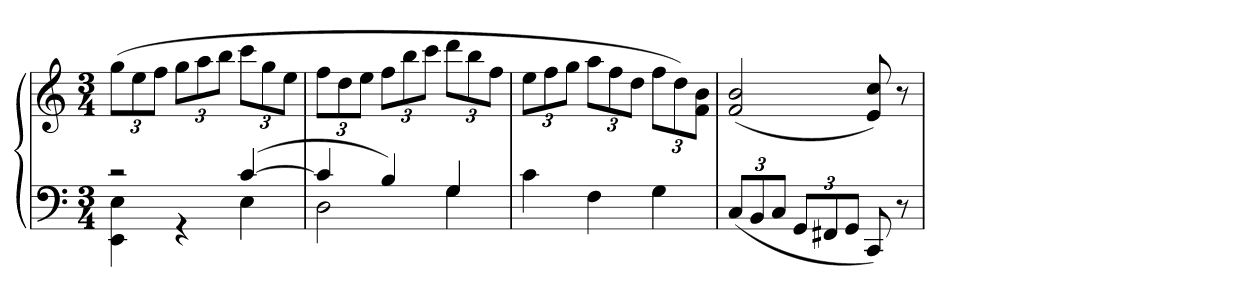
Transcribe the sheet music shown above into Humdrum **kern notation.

**kern	**kern
*part1	*part1
*staff2	*staff1
*clefF4	*clefG2
*k[]	*k[]
*M3/4	*M3/4
=	=
*^	*
2r	4EE 4E	(12ggL
.	.	12ee
.	.	12ffJ
.	4r	12ggL
.	.	12aa
.	.	12bbJ
([4c	4E	12cccL
.	.	12gg
.	.	12eeJ
=98	=98	=98
4c]	2D	12ffL
.	.	12dd
.	.	12eeJ
4B)	.	12ffL
.	.	12bb
.	.	12cccJ
4G	4G	12dddL
.	.	12bb
.	.	12ffJ
*v	*v	*
=99	=99
4c	12eeL
.	12ff
.	12ggJ
4F	12aaL
.	12ff
.	12ddJ
4G	12ffL
.	12dd)
.	12f 12bJ
=100	=100
(12CL	(2f 2b
12BB	.
12CJ	.
12GGL	.
12FF#X	.
12GGJ	.
8CC)	8e 8cc)
8r	8r
=	=
*-	*-
